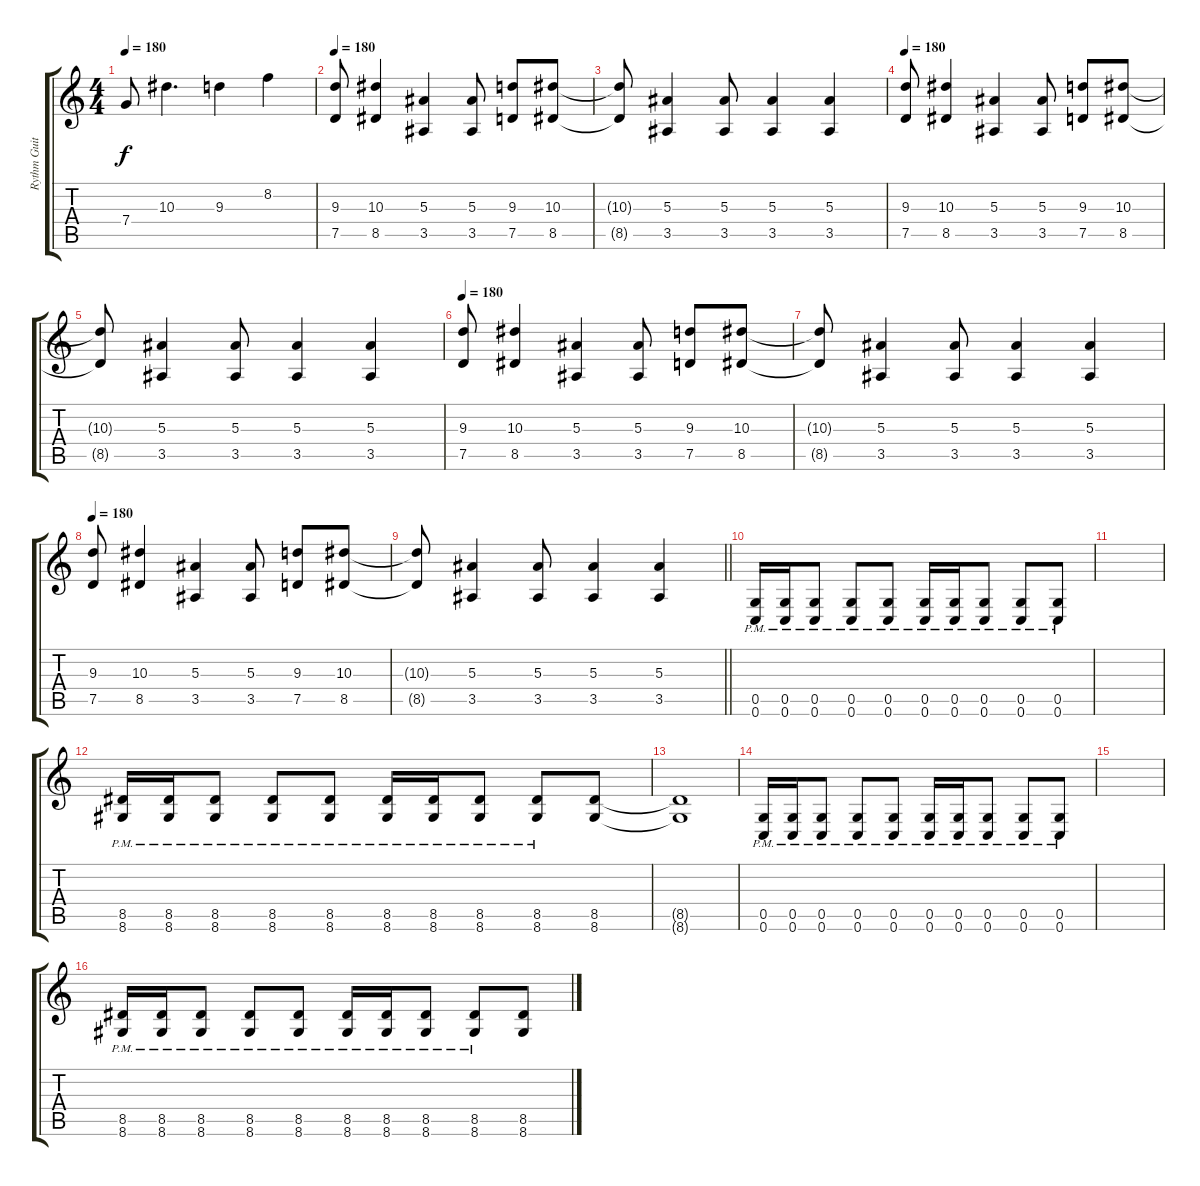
\track ("Rythm Guitar" "Rythm Guit") {instrument distortionguitar}
\staff {score tabs}
\tuning (D4 A3 F3 C3 G2 C2) {hide}
\ts (4 4)
\tempo 180
\clef g2
\ks c
7.4{t}.8{dy f} 10.3.4{d} 9.3.4 8.2.4 |
\tempo 180
(9.3 7.5).8{volume 9} (10.3 8.5).4 (5.3 3.5).4 (5.3 3.5).8 (9.3 7.5).8 (10.3 8.5).8 |
(10.3{t} 8.5{t}).8 (5.3 3.5).4 (5.3 3.5).8 (5.3 3.5).4 (5.3 3.5).4 |
\tempo 180
(9.3 7.5).8 (10.3 8.5).4 (5.3 3.5).4 (5.3 3.5).8 (9.3 7.5).8 (10.3 8.5).8 |
(10.3{t} 8.5{t}).8 (5.3 3.5).4 (5.3 3.5).8 (5.3 3.5).4 (5.3 3.5).4 |
\tempo 180
(9.3 7.5).8 (10.3 8.5).4 (5.3 3.5).4 (5.3 3.5).8 (9.3 7.5).8 (10.3 8.5).8 |
(10.3{t} 8.5{t}).8 (5.3 3.5).4 (5.3 3.5).8 (5.3 3.5).4 (5.3 3.5).4 |
\tempo 180
(9.3 7.5).8 (10.3 8.5).4 (5.3 3.5).4 (5.3 3.5).8 (9.3 7.5).8 (10.3 8.5).8 |
\barLineRight lightlight
(10.3{t} 8.5{t}).8 (5.3 3.5).4 (5.3 3.5).8 (5.3 3.5).4 (5.3 3.5).4 |
(0.5{pm} 0.6{pm}).16{volume 13} (0.5{pm} 0.6{pm}).16 (0.5{pm} 0.6{pm}).8 (0.5{pm} 0.6{pm}).8 (0.5{pm} 0.6{pm}).8 (0.5{pm} 0.6{pm}).16 (0.5{pm} 0.6{pm}).16 (0.5{pm} 0.6{pm}).8 (0.5{pm} 0.6{pm}).8 (0.5{pm} 0.6{pm}).8 |
|
(8.5{pm} 8.6{pm}).16 (8.5{pm} 8.6{pm}).16 (8.5{pm} 8.6{pm}).8 (8.5{pm} 8.6{pm}).8 (8.5{pm} 8.6{pm}).8 (8.5{pm} 8.6{pm}).16 (8.5{pm} 8.6{pm}).16 (8.5{pm} 8.6{pm}).8 (8.5{pm} 8.6{pm}).8 (8.5 8.6).8 |
(8.5{t} 8.6{t}).1 |
(0.5{pm} 0.6{pm}).16{volume 13} (0.5{pm} 0.6{pm}).16 (0.5{pm} 0.6{pm}).8 (0.5{pm} 0.6{pm}).8 (0.5{pm} 0.6{pm}).8 (0.5{pm} 0.6{pm}).16 (0.5{pm} 0.6{pm}).16 (0.5{pm} 0.6{pm}).8 (0.5{pm} 0.6{pm}).8 (0.5{pm} 0.6{pm}).8 |
|
(8.5{pm} 8.6{pm}).16 (8.5{pm} 8.6{pm}).16 (8.5{pm} 8.6{pm}).8 (8.5{pm} 8.6{pm}).8 (8.5{pm} 8.6{pm}).8 (8.5{pm} 8.6{pm}).16 (8.5{pm} 8.6{pm}).16 (8.5{pm} 8.6{pm}).8 (8.5{pm} 8.6{pm}).8 (8.5 8.6).8
